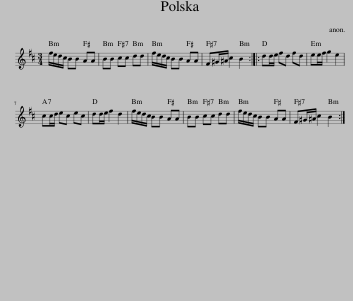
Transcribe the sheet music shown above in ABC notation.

X:1
L:1/8
M:3/4
I:linebreak $
K:Bmin
V:1 treble
V:1
 f/e/d/c/ BB AA | BB cc dd | f/e/d/c/ BB AA | F^G/^A/ c2 B2 :: dd/e/ fd fd | %5
 ee/f/ g2 e2 |$ cc/d/ ec ec | dd/e/ f2 d2 | f/e/d/c/ BB AA | BB cc dd | %10
 f/e/d/c/ BB AA | F^G/^A/ c2 B2 :| %12
